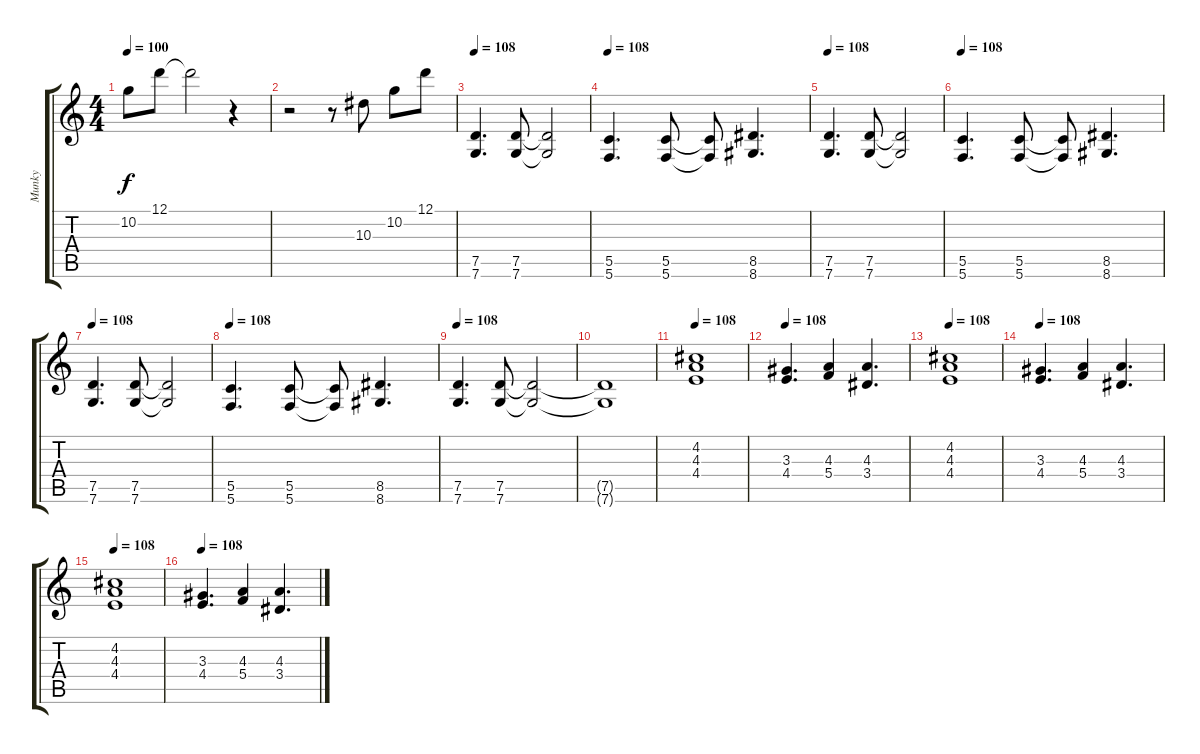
\track ("Munky" "Munky") {instrument distortionguitar}
\staff {score tabs}
\tuning (D4 A3 F3 C3 G2 C2) {hide}
\ts (4 4)
\tempo 100
\clef g2
\ks c
10.2{t}.8{dy f} 12.1.8 12.1{t}.2 r.4 |
r.2 r.8 10.3.8 10.2.8 12.1.8 |
\tempo 108
(7.5 7.6).4{d balance 8} (7.5 7.6).8 (7.5{t} 7.6{t}).2 |
\tempo 108
(5.5 5.6).4{d balance 8} (5.5 5.6).8 (5.5{t} 5.6{t}).8 (8.5 8.6).4{d} |
\tempo 108
(7.5 7.6).4{d balance 8} (7.5 7.6).8 (7.5{t} 7.6{t}).2 |
\tempo 108
(5.5 5.6).4{d balance 8} (5.5 5.6).8 (5.5{t} 5.6{t}).8 (8.5 8.6).4{d} |
\tempo 108
(7.5 7.6).4{d balance 8} (7.5 7.6).8 (7.5{t} 7.6{t}).2 |
\tempo 108
(5.5 5.6).4{d balance 8} (5.5 5.6).8 (5.5{t} 5.6{t}).8 (8.5 8.6).4{d} |
\tempo 108
(7.5 7.6).4{d} (7.5 7.6).8 (7.5{t} 7.6{t}).2 |
(7.5{t} 7.6{t}).1 |
\tempo 108
(4.2 4.3 4.4).1{volume 10 balance 15} |
\tempo 108
(3.3 4.4).4{d} (4.3 5.4).4 (4.3 3.4).4{d} |
\tempo 108
(4.2 4.3 4.4).1{volume 10 balance 15} |
\tempo 108
(3.3 4.4).4{d} (4.3 5.4).4 (4.3 3.4).4{d} |
\tempo 108
(4.2 4.3 4.4).1{volume 10 balance 15} |
\tempo 108
(3.3 4.4).4{d} (4.3 5.4).4 (4.3 3.4).4{d}
